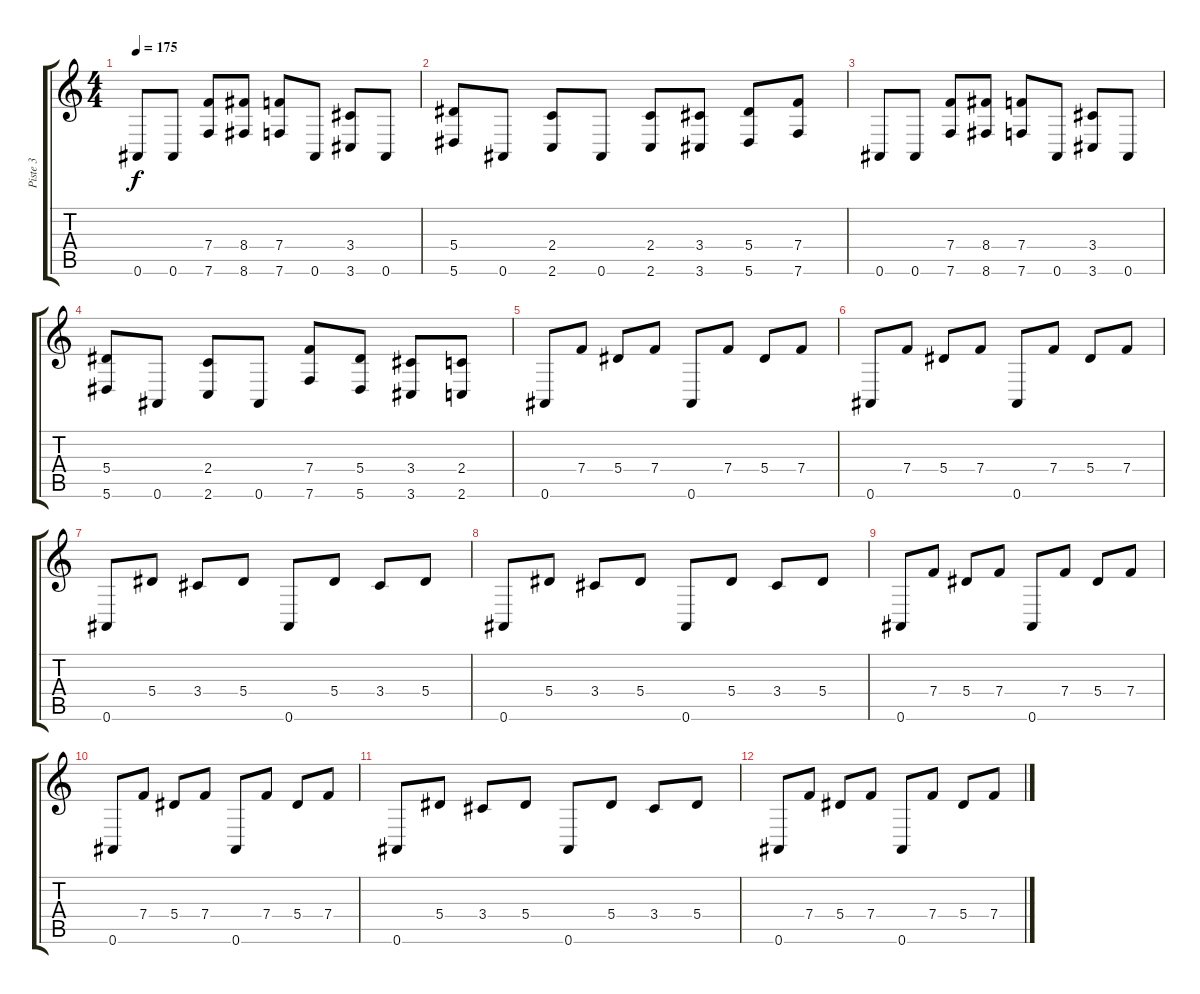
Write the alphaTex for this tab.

\track ("Piste 3" "Piste 3") {instrument lead2sawtooth}
\staff {score tabs}
\tuning (C5 G4 Eb4 Bb3 F3 Bb2) {hide}
\ts (4 4)
\tempo 175
\clef g2
\ks c
0.6.8{dy f} 0.6.8 (7.4 7.6).8 (8.4 8.6).8 (7.4 7.6).8 0.6.8 (3.4 3.6).8 0.6.8 |
(5.4 5.6).8 0.6.8 (2.4 2.6).8 0.6.8 (2.4 2.6).8 (3.4 3.6).8 (5.4 5.6).8 (7.4 7.6).8 |
0.6.8 0.6.8 (7.4 7.6).8 (8.4 8.6).8 (7.4 7.6).8 0.6.8 (3.4 3.6).8 0.6.8 |
(5.4 5.6).8 0.6.8 (2.4 2.6).8 0.6.8 (7.4 7.6).8 (5.4 5.6).8 (3.4 3.6).8 (2.4 2.6).8 |
0.6.8 7.4.8 5.4.8 7.4.8 0.6.8 7.4.8 5.4.8 7.4.8 |
0.6.8 7.4.8 5.4.8 7.4.8 0.6.8 7.4.8 5.4.8 7.4.8 |
0.6.8 5.4.8 3.4.8 5.4.8 0.6.8 5.4.8 3.4.8 5.4.8 |
0.6.8 5.4.8 3.4.8 5.4.8 0.6.8 5.4.8 3.4.8 5.4.8 |
0.6.8 7.4.8 5.4.8 7.4.8 0.6.8 7.4.8 5.4.8 7.4.8 |
0.6.8 7.4.8 5.4.8 7.4.8 0.6.8 7.4.8 5.4.8 7.4.8 |
0.6.8 5.4.8 3.4.8 5.4.8 0.6.8 5.4.8 3.4.8 5.4.8 |
0.6.8 7.4.8 5.4.8 7.4.8 0.6.8 7.4.8 5.4.8 7.4.8
